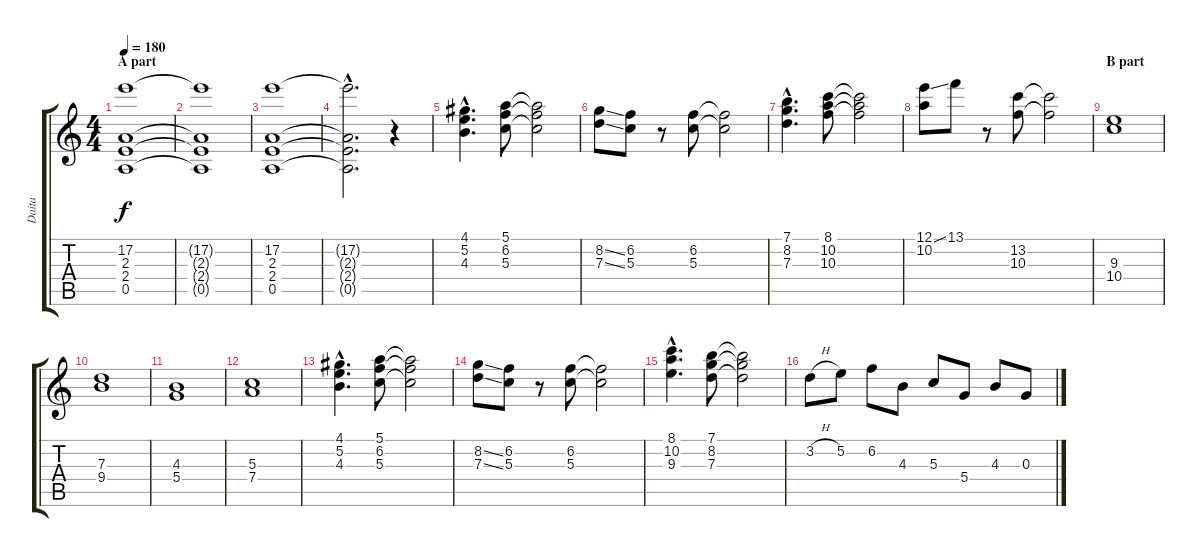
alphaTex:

\track ("Daita" "Daita") {instrument distortionguitar}
\staff {score tabs}
\tuning (E4 B3 G3 D3 A2 E2) {hide}
\ts (4 4)
\section ("" "A part")
\tempo 180
\clef g2
\ks c
(17.2 2.3 2.4 0.5).1{dy f} |
(17.2{t} 2.3{t} 2.4{t} 0.5{t}).1 |
(17.2 2.3 2.4 0.5).1 |
(17.2{hac t} 2.3{hac t} 2.4{hac t} 0.5{hac t}).2{d} r.4 |
(4.1{hac} 5.2{hac} 4.3{hac}).4{d} (5.1 6.2 5.3).8 (5.1{t} 6.2{t} 5.3{t}).2 |
(8.2{ss} 7.3{ss}).8 (6.2 5.3).8 r.8 (6.2 5.3).8 (6.2{t} 5.3{t}).2 |
(7.1{hac} 8.2{hac} 7.3{hac}).4{d} (8.1 10.2 10.3).8 (8.1{t} 10.2{t} 10.3{t}).2 |
(12.1{ss} 10.2).8 13.1.8 r.8 (13.2 10.3).8 (13.2{t} 10.3{t}).2 |
\section ("" "B part")
(9.3 10.4).1 |
(7.3 9.4).1 |
(4.3 5.4).1 |
(5.3 7.4).1 |
(4.1{hac} 5.2{hac} 4.3{hac}).4{d} (5.1 6.2 5.3).8 (5.1{t} 6.2{t} 5.3{t}).2 |
(8.2{ss} 7.3{ss}).8 (6.2 5.3).8 r.8 (6.2 5.3).8 (6.2{t} 5.3{t}).2 |
(8.1{hac} 10.2{hac} 9.3{hac}).4{d} (7.1 8.2 7.3).8 (7.1{t} 8.2{t} 7.3{t}).2 |
3.2{h}.8 5.2.8 6.2.8 4.3.8 5.3.8 5.4.8 4.3.8 0.3.8
